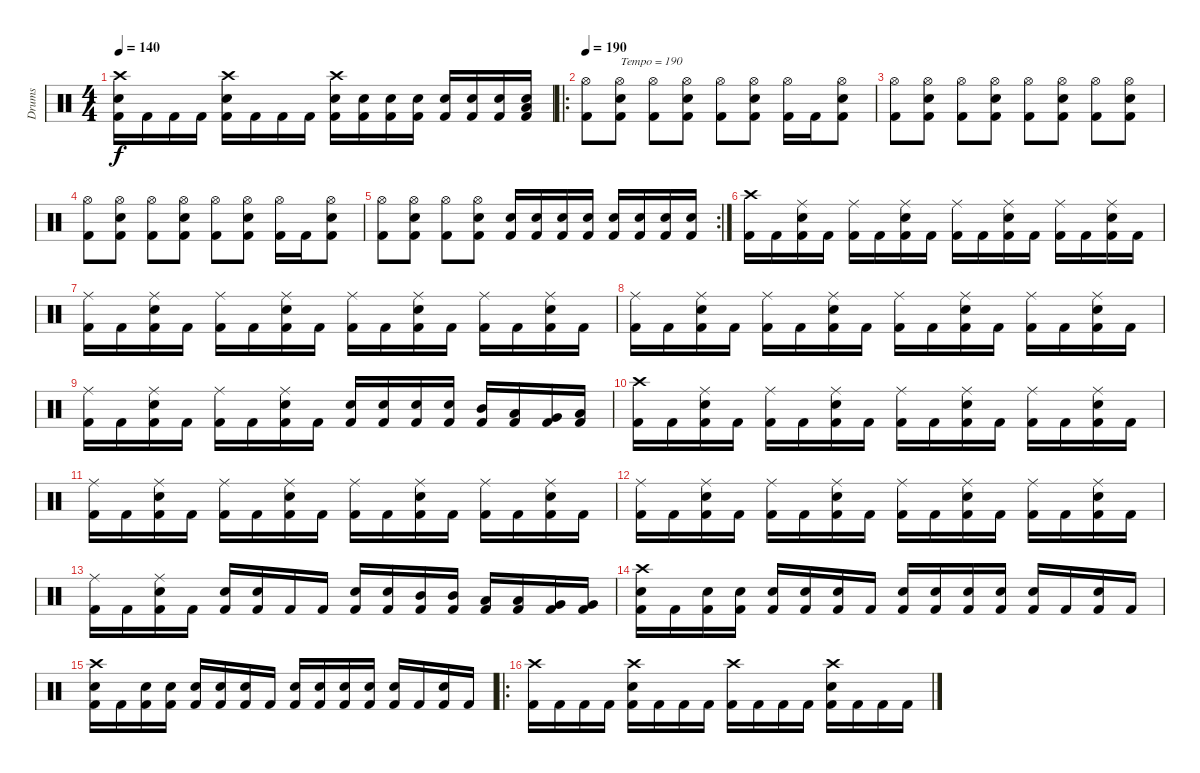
\track ("Drums" "Drums") {instrument percussion}
\staff {score}
\articulation defaults
\ts (4 4)
\tempo 140
\clef neutral
\ks c
("Crash high (hit)" "Electric Snare (hit)" "Kick (hit) 2").16{dy f} "Kick (hit) 2".16 "Kick (hit) 2".16 "Kick (hit) 2".16 ("Crash high (hit)" "Electric Snare (hit)" "Kick (hit) 2").16 "Kick (hit) 2".16 "Kick (hit) 2".16 "Kick (hit) 2".16 ("Crash high (hit)" "Electric Snare (hit)" "Kick (hit) 2").16 ("Electric Snare (hit)" "Kick (hit) 2").16 ("Electric Snare (hit)" "Kick (hit) 2").16 ("Electric Snare (hit)" "Kick (hit) 2").16 ("Electric Snare (hit)" "Kick (hit) 2").16 ("Electric Snare (hit)" "Kick (hit) 2").16 ("Electric Snare (hit)" "Kick (hit) 2").16 ("Electric Snare (hit)" "Low Floor Tom (hit)" "Kick (hit) 2").16 |
\ro
\tempo 190
("Hi-Hat (open)" "Kick (hit) 2").8 ("Hi-Hat (open)" "Electric Snare (hit)" "Kick (hit) 2").8{txt "Tempo = 190"} ("Hi-Hat (open)" "Kick (hit) 2").8 ("Hi-Hat (open)" "Electric Snare (hit)" "Kick (hit) 2").8 ("Hi-Hat (open)" "Kick (hit) 2").8 ("Hi-Hat (open)" "Electric Snare (hit)" "Kick (hit) 2").8 ("Hi-Hat (open)" "Kick (hit) 2").16 "Kick (hit) 2".16 ("Hi-Hat (open)" "Electric Snare (hit)" "Kick (hit) 2").8 |
("Hi-Hat (open)" "Kick (hit) 2").8 ("Hi-Hat (open)" "Electric Snare (hit)" "Kick (hit) 2").8 ("Hi-Hat (open)" "Kick (hit) 2").8 ("Hi-Hat (open)" "Electric Snare (hit)" "Kick (hit) 2").8 ("Hi-Hat (open)" "Kick (hit) 2").8 ("Hi-Hat (open)" "Electric Snare (hit)" "Kick (hit) 2").8 ("Hi-Hat (open)" "Kick (hit) 2").8 ("Hi-Hat (open)" "Electric Snare (hit)" "Kick (hit) 2").8 |
("Hi-Hat (open)" "Kick (hit) 2").8 ("Hi-Hat (open)" "Electric Snare (hit)" "Kick (hit) 2").8 ("Hi-Hat (open)" "Kick (hit) 2").8 ("Hi-Hat (open)" "Electric Snare (hit)" "Kick (hit) 2").8 ("Hi-Hat (open)" "Kick (hit) 2").8 ("Hi-Hat (open)" "Electric Snare (hit)" "Kick (hit) 2").8 ("Hi-Hat (open)" "Kick (hit) 2").16 "Kick (hit) 2".16 ("Hi-Hat (open)" "Electric Snare (hit)" "Kick (hit) 2").8 |
\rc 2
("Hi-Hat (open)" "Kick (hit) 2").8 ("Hi-Hat (open)" "Electric Snare (hit)" "Kick (hit) 2").8 ("Hi-Hat (open)" "Kick (hit) 2").8 ("Hi-Hat (open)" "Electric Snare (hit)" "Kick (hit) 2").8 ("Electric Snare (hit)" "Kick (hit) 2").16 ("Electric Snare (hit)" "Kick (hit) 2").16 ("Electric Snare (hit)" "Kick (hit) 2").16 ("Electric Snare (hit)" "Kick (hit) 2").16 ("Electric Snare (hit)" "Kick (hit) 2").16 ("Electric Snare (hit)" "Kick (hit) 2").16 ("Electric Snare (hit)" "Kick (hit) 2").16 ("Electric Snare (hit)" "Kick (hit) 2").16 |
("Crash high (hit)" "Kick (hit) 2").16 "Kick (hit) 2".16 ("Ride (middle)" "Electric Snare (hit)" "Kick (hit) 2").16 "Kick (hit) 2".16 ("Ride (middle)" "Kick (hit) 2").16 "Kick (hit) 2".16 ("Ride (middle)" "Electric Snare (hit)" "Kick (hit) 2").16 "Kick (hit) 2".16 ("Ride (middle)" "Kick (hit) 2").16 "Kick (hit) 2".16 ("Ride (middle)" "Electric Snare (hit)" "Kick (hit) 2").16 "Kick (hit) 2".16 ("Ride (middle)" "Kick (hit) 2").16 "Kick (hit) 2".16 ("Ride (middle)" "Electric Snare (hit)" "Kick (hit) 2").16 "Kick (hit) 2".16 |
("Ride (middle)" "Kick (hit) 2").16 "Kick (hit) 2".16 ("Ride (middle)" "Electric Snare (hit)" "Kick (hit) 2").16 "Kick (hit) 2".16 ("Ride (middle)" "Kick (hit) 2").16 "Kick (hit) 2".16 ("Ride (middle)" "Electric Snare (hit)" "Kick (hit) 2").16 "Kick (hit) 2".16 ("Ride (middle)" "Kick (hit) 2").16 "Kick (hit) 2".16 ("Ride (middle)" "Electric Snare (hit)" "Kick (hit) 2").16 "Kick (hit) 2".16 ("Ride (middle)" "Kick (hit) 2").16 "Kick (hit) 2".16 ("Ride (middle)" "Electric Snare (hit)" "Kick (hit) 2").16 "Kick (hit) 2".16 |
("Ride (middle)" "Kick (hit) 2").16 "Kick (hit) 2".16 ("Ride (middle)" "Electric Snare (hit)" "Kick (hit) 2").16 "Kick (hit) 2".16 ("Ride (middle)" "Kick (hit) 2").16 "Kick (hit) 2".16 ("Ride (middle)" "Electric Snare (hit)" "Kick (hit) 2").16 "Kick (hit) 2".16 ("Ride (middle)" "Kick (hit) 2").16 "Kick (hit) 2".16 ("Ride (middle)" "Electric Snare (hit)" "Kick (hit) 2").16 "Kick (hit) 2".16 ("Ride (middle)" "Kick (hit) 2").16 "Kick (hit) 2".16 ("Ride (middle)" "Electric Snare (hit)" "Kick (hit) 2").16 "Kick (hit) 2".16 |
("Ride (middle)" "Kick (hit) 2").16 "Kick (hit) 2".16 ("Ride (middle)" "Electric Snare (hit)" "Kick (hit) 2").16 "Kick (hit) 2".16 ("Ride (middle)" "Kick (hit) 2").16 "Kick (hit) 2".16 ("Ride (middle)" "Electric Snare (hit)" "Kick (hit) 2").16 "Kick (hit) 2".16 ("Electric Snare (hit)" "Kick (hit) 2").16 ("Electric Snare (hit)" "Kick (hit) 2").16 ("Electric Snare (hit)" "Kick (hit) 2").16 ("Electric Snare (hit)" "Kick (hit) 2").16 ("Mid Tom (hit)" "Kick (hit) 2").16 ("Low Tom (hit)" "Kick (hit) 2").16 ("Very Low Tom (hit)" "Kick (hit) 2").16 ("Low Floor Tom (hit)" "Kick (hit) 2").16 |
("Crash high (hit)" "Kick (hit) 2").16 "Kick (hit) 2".16 ("Ride (middle)" "Electric Snare (hit)" "Kick (hit) 2").16 "Kick (hit) 2".16 ("Ride (middle)" "Kick (hit) 2").16 "Kick (hit) 2".16 ("Ride (middle)" "Electric Snare (hit)" "Kick (hit) 2").16 "Kick (hit) 2".16 ("Ride (middle)" "Kick (hit) 2").16 "Kick (hit) 2".16 ("Ride (middle)" "Electric Snare (hit)" "Kick (hit) 2").16 "Kick (hit) 2".16 ("Ride (middle)" "Kick (hit) 2").16 "Kick (hit) 2".16 ("Ride (middle)" "Electric Snare (hit)" "Kick (hit) 2").16 "Kick (hit) 2".16 |
("Ride (middle)" "Kick (hit) 2").16 "Kick (hit) 2".16 ("Ride (middle)" "Electric Snare (hit)" "Kick (hit) 2").16 "Kick (hit) 2".16 ("Ride (middle)" "Kick (hit) 2").16 "Kick (hit) 2".16 ("Ride (middle)" "Electric Snare (hit)" "Kick (hit) 2").16 "Kick (hit) 2".16 ("Ride (middle)" "Kick (hit) 2").16 "Kick (hit) 2".16 ("Ride (middle)" "Electric Snare (hit)" "Kick (hit) 2").16 "Kick (hit) 2".16 ("Ride (middle)" "Kick (hit) 2").16 "Kick (hit) 2".16 ("Ride (middle)" "Electric Snare (hit)" "Kick (hit) 2").16 "Kick (hit) 2".16 |
("Ride (middle)" "Kick (hit) 2").16 "Kick (hit) 2".16 ("Ride (middle)" "Electric Snare (hit)" "Kick (hit) 2").16 "Kick (hit) 2".16 ("Ride (middle)" "Kick (hit) 2").16 "Kick (hit) 2".16 ("Ride (middle)" "Electric Snare (hit)" "Kick (hit) 2").16 "Kick (hit) 2".16 ("Ride (middle)" "Kick (hit) 2").16 "Kick (hit) 2".16 ("Ride (middle)" "Electric Snare (hit)" "Kick (hit) 2").16 "Kick (hit) 2".16 ("Ride (middle)" "Kick (hit) 2").16 "Kick (hit) 2".16 ("Ride (middle)" "Electric Snare (hit)" "Kick (hit) 2").16 "Kick (hit) 2".16 |
("Ride (middle)" "Kick (hit) 2").16 "Kick (hit) 2".16 ("Ride (middle)" "Electric Snare (hit)" "Kick (hit) 2").16 "Kick (hit) 2".16 ("Electric Snare (hit)" "Kick (hit) 2").16 ("Electric Snare (hit)" "Kick (hit) 2").16 "Kick (hit) 2".16 "Kick (hit) 2".16 ("Electric Snare (hit)" "Kick (hit) 2").16 ("Electric Snare (hit)" "Kick (hit) 2").16 ("Mid Tom (hit)" "Kick (hit) 2").16 ("Mid Tom (hit)" "Kick (hit) 2").16 ("Low Tom (hit)" "Kick (hit) 2").16 ("Low Tom (hit)" "Kick (hit) 2").16 ("Very Low Tom (hit)" "Kick (hit) 2").16 ("Very Low Tom (hit)" "Kick (hit) 2").16 |
("Crash high (hit)" "Electric Snare (hit)" "Kick (hit) 2").16 "Kick (hit) 2".16 ("Electric Snare (hit)" "Kick (hit) 2").16 ("Electric Snare (hit)" "Kick (hit) 2").16 ("Electric Snare (hit)" "Kick (hit) 2").16 ("Electric Snare (hit)" "Kick (hit) 2").16 ("Electric Snare (hit)" "Kick (hit) 2").16 "Kick (hit) 2".16 ("Electric Snare (hit)" "Kick (hit) 2").16 ("Electric Snare (hit)" "Kick (hit) 2").16 ("Electric Snare (hit)" "Kick (hit) 2").16 ("Electric Snare (hit)" "Kick (hit) 2").16 ("Electric Snare (hit)" "Kick (hit) 2").16 "Kick (hit) 2".16 ("Electric Snare (hit)" "Kick (hit) 2").16 "Kick (hit) 2".16 |
("Crash high (hit)" "Electric Snare (hit)" "Kick (hit) 2").16 "Kick (hit) 2".16 ("Electric Snare (hit)" "Kick (hit) 2").16 ("Electric Snare (hit)" "Kick (hit) 2").16 ("Electric Snare (hit)" "Kick (hit) 2").16 ("Electric Snare (hit)" "Kick (hit) 2").16 ("Electric Snare (hit)" "Kick (hit) 2").16 "Kick (hit) 2".16 ("Electric Snare (hit)" "Kick (hit) 2").16 ("Electric Snare (hit)" "Kick (hit) 2").16 ("Electric Snare (hit)" "Kick (hit) 2").16 ("Electric Snare (hit)" "Kick (hit) 2").16 ("Electric Snare (hit)" "Kick (hit) 2").16 "Kick (hit) 2".16 ("Electric Snare (hit)" "Kick (hit) 2").16 "Kick (hit) 2".16 |
\ro
("Crash high (hit)" "Kick (hit) 2").16 "Kick (hit) 2".16 "Kick (hit) 2".16 "Kick (hit) 2".16 ("Crash high (hit)" "Electric Snare (hit)" "Kick (hit) 2").16 "Kick (hit) 2".16 "Kick (hit) 2".16 "Kick (hit) 2".16 ("Crash high (hit)" "Kick (hit) 2").16 "Kick (hit) 2".16 "Kick (hit) 2".16 "Kick (hit) 2".16 ("Crash high (hit)" "Electric Snare (hit)" "Kick (hit) 2").16 "Kick (hit) 2".16 "Kick (hit) 2".16 "Kick (hit) 2".16
